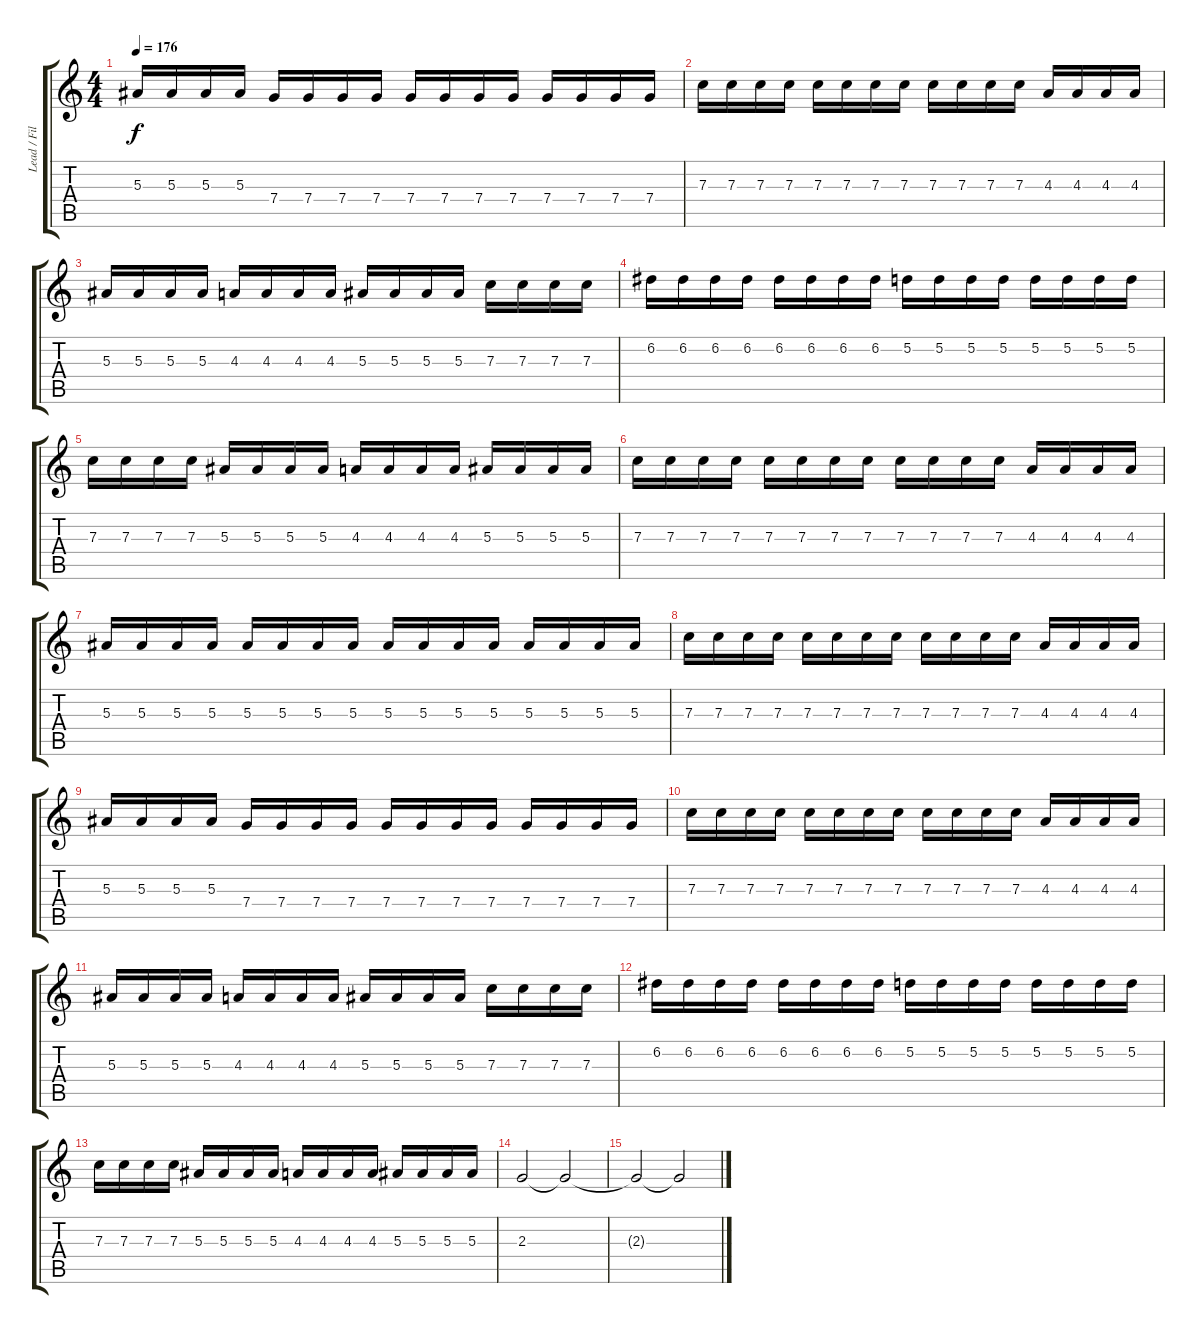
\track ("Lead / Fills" "Lead / Fil") {instrument distortionguitar}
\staff {score tabs}
\tuning (D4 A3 F3 C3 G2 D2) {hide}
\ts (4 4)
\tempo 176
\clef g2
\ks c
5.3.16{dy f} 5.3.16 5.3.16 5.3.16 7.4.16 7.4.16 7.4.16 7.4.16 7.4.16 7.4.16 7.4.16 7.4.16 7.4.16 7.4.16 7.4.16 7.4.16 |
7.3.16 7.3.16 7.3.16 7.3.16 7.3.16 7.3.16 7.3.16 7.3.16 7.3.16 7.3.16 7.3.16 7.3.16 4.3.16 4.3.16 4.3.16 4.3.16 |
5.3.16 5.3.16 5.3.16 5.3.16 4.3.16 4.3.16 4.3.16 4.3.16 5.3.16 5.3.16 5.3.16 5.3.16 7.3.16 7.3.16 7.3.16 7.3.16 |
6.2.16 6.2.16 6.2.16 6.2.16 6.2.16 6.2.16 6.2.16 6.2.16 5.2.16 5.2.16 5.2.16 5.2.16 5.2.16 5.2.16 5.2.16 5.2.16 |
7.3.16 7.3.16 7.3.16 7.3.16 5.3.16 5.3.16 5.3.16 5.3.16 4.3.16 4.3.16 4.3.16 4.3.16 5.3.16 5.3.16 5.3.16 5.3.16 |
7.3.16 7.3.16 7.3.16 7.3.16 7.3.16 7.3.16 7.3.16 7.3.16 7.3.16 7.3.16 7.3.16 7.3.16 4.3.16 4.3.16 4.3.16 4.3.16 |
5.3.16 5.3.16 5.3.16 5.3.16 5.3.16 5.3.16 5.3.16 5.3.16 5.3.16 5.3.16 5.3.16 5.3.16 5.3.16 5.3.16 5.3.16 5.3.16 |
7.3.16 7.3.16 7.3.16 7.3.16 7.3.16 7.3.16 7.3.16 7.3.16 7.3.16 7.3.16 7.3.16 7.3.16 4.3.16 4.3.16 4.3.16 4.3.16 |
5.3.16 5.3.16 5.3.16 5.3.16 7.4.16 7.4.16 7.4.16 7.4.16 7.4.16 7.4.16 7.4.16 7.4.16 7.4.16 7.4.16 7.4.16 7.4.16 |
7.3.16 7.3.16 7.3.16 7.3.16 7.3.16 7.3.16 7.3.16 7.3.16 7.3.16 7.3.16 7.3.16 7.3.16 4.3.16 4.3.16 4.3.16 4.3.16 |
5.3.16 5.3.16 5.3.16 5.3.16 4.3.16 4.3.16 4.3.16 4.3.16 5.3.16 5.3.16 5.3.16 5.3.16 7.3.16 7.3.16 7.3.16 7.3.16 |
6.2.16 6.2.16 6.2.16 6.2.16 6.2.16 6.2.16 6.2.16 6.2.16 5.2.16 5.2.16 5.2.16 5.2.16 5.2.16 5.2.16 5.2.16 5.2.16 |
7.3.16 7.3.16 7.3.16 7.3.16 5.3.16 5.3.16 5.3.16 5.3.16 4.3.16 4.3.16 4.3.16 4.3.16 5.3.16 5.3.16 5.3.16 5.3.16 |
2.3.2 2.3{t}.2 |
2.3{t}.2 2.3{t}.2
